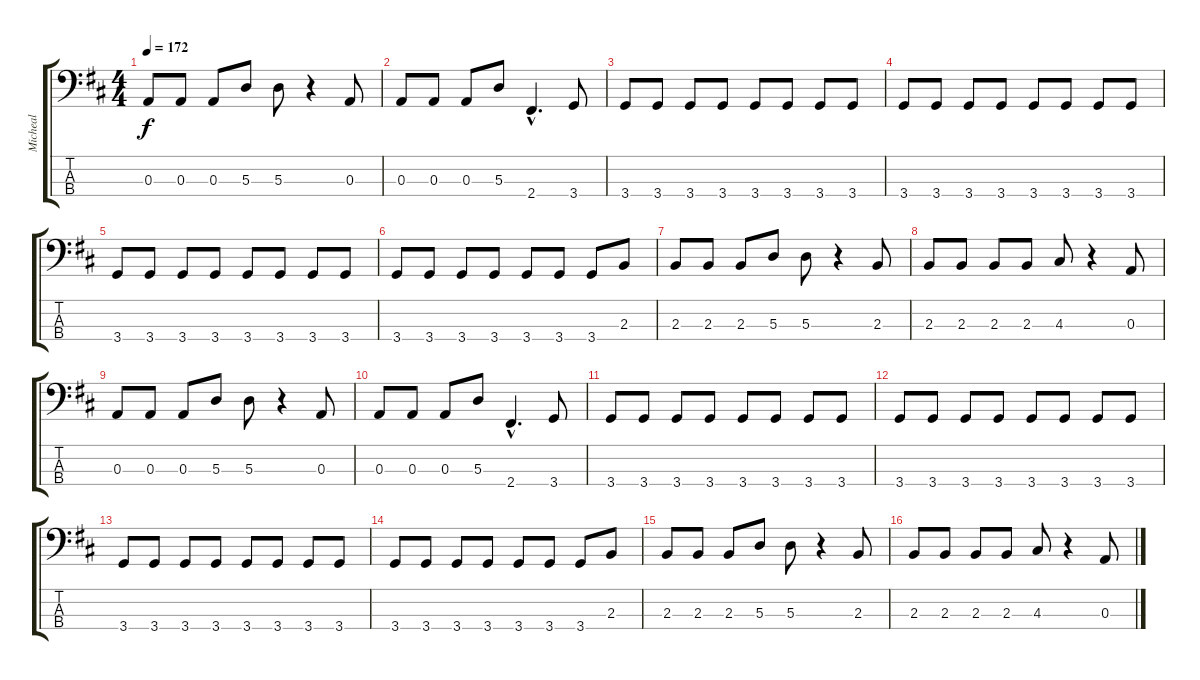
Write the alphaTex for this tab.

\track ("Micheal" "Micheal") {instrument electricbassfinger}
\staff {score tabs}
\tuning (G2 D2 A1 E1) {hide}
\ts (4 4)
\tempo 172
\clef f4
\ks d
0.3.8{dy f} 0.3.8 0.3.8 5.3.8 5.3.8 r.4 0.3.8 |
0.3.8 0.3.8 0.3.8 5.3.8 2.4{hac}.4{d} 3.4.8 |
3.4.8 3.4.8 3.4.8 3.4.8 3.4.8 3.4.8 3.4.8 3.4.8 |
3.4.8 3.4.8 3.4.8 3.4.8 3.4.8 3.4.8 3.4.8 3.4.8 |
3.4.8 3.4.8 3.4.8 3.4.8 3.4.8 3.4.8 3.4.8 3.4.8 |
3.4.8 3.4.8 3.4.8 3.4.8 3.4.8 3.4.8 3.4.8 2.3.8 |
2.3.8 2.3.8 2.3.8 5.3.8 5.3.8 r.4 2.3.8 |
2.3.8 2.3.8 2.3.8 2.3.8 4.3.8 r.4 0.3.8 |
0.3.8 0.3.8 0.3.8 5.3.8 5.3.8 r.4 0.3.8 |
0.3.8 0.3.8 0.3.8 5.3.8 2.4{hac}.4{d} 3.4.8 |
3.4.8 3.4.8 3.4.8 3.4.8 3.4.8 3.4.8 3.4.8 3.4.8 |
3.4.8 3.4.8 3.4.8 3.4.8 3.4.8 3.4.8 3.4.8 3.4.8 |
3.4.8 3.4.8 3.4.8 3.4.8 3.4.8 3.4.8 3.4.8 3.4.8 |
3.4.8 3.4.8 3.4.8 3.4.8 3.4.8 3.4.8 3.4.8 2.3.8 |
2.3.8 2.3.8 2.3.8 5.3.8 5.3.8 r.4 2.3.8 |
2.3.8 2.3.8 2.3.8 2.3.8 4.3.8 r.4 0.3.8
